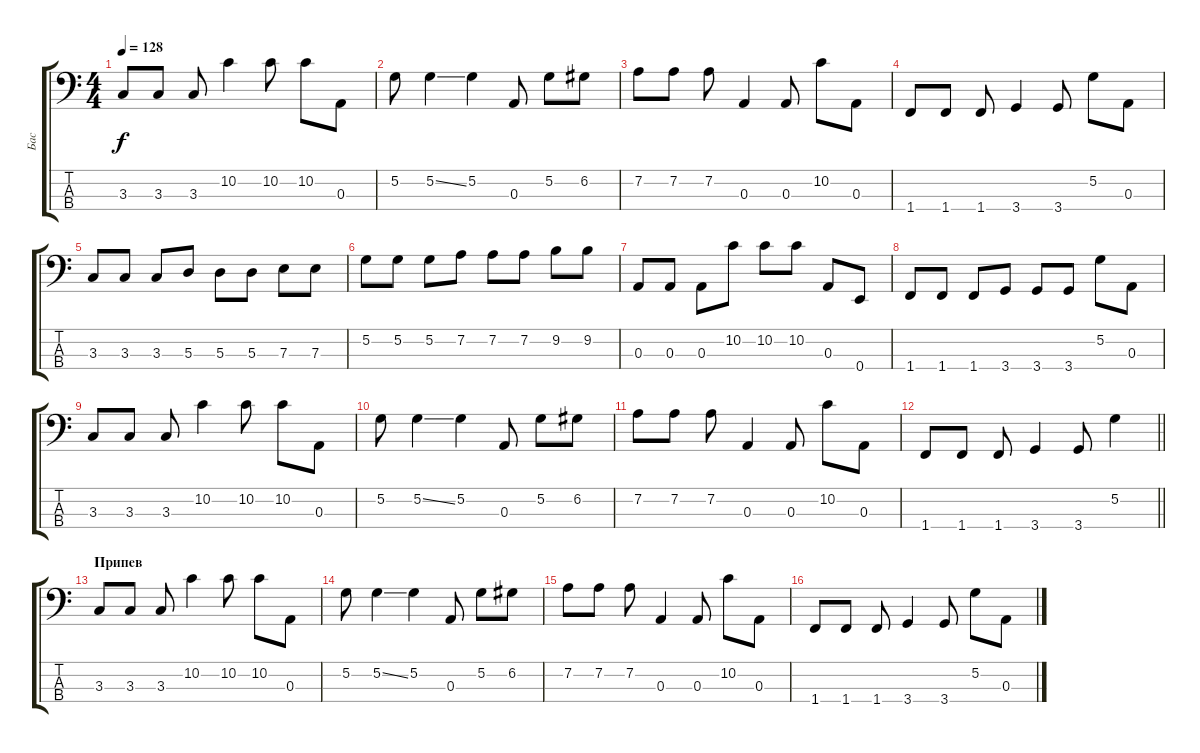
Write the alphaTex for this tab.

\track ("Бас" "Бас") {instrument electricbassfinger}
\staff {score tabs}
\tuning (G2 D2 A1 E1) {hide}
\ts (4 4)
\tempo 128
\clef f4
\ks c
3.3.8{dy f} 3.3.8 3.3.8 10.2.4 10.2.8 10.2.8 0.3.8 |
5.2.8 5.2{ss}.4 5.2.4 0.3.8 5.2.8 6.2.8 |
7.2.8 7.2.8 7.2.8 0.3.4 0.3.8 10.2.8 0.3.8 |
1.4.8 1.4.8 1.4.8 3.4.4 3.4.8 5.2.8 0.3.8 |
3.3.8 3.3.8 3.3.8 5.3.8 5.3.8 5.3.8 7.3.8 7.3.8 |
5.2.8 5.2.8 5.2.8 7.2.8 7.2.8 7.2.8 9.2.8 9.2.8 |
0.3.8 0.3.8 0.3.8 10.2.8 10.2.8 10.2.8 0.3.8 0.4.8 |
1.4.8 1.4.8 1.4.8 3.4.8 3.4.8 3.4.8 5.2.8 0.3.8 |
3.3.8 3.3.8 3.3.8 10.2.4 10.2.8 10.2.8 0.3.8 |
5.2.8 5.2{ss}.4 5.2.4 0.3.8 5.2.8 6.2.8 |
7.2.8 7.2.8 7.2.8 0.3.4 0.3.8 10.2.8 0.3.8 |
\barLineRight lightlight
1.4.8 1.4.8 1.4.8 3.4.4 3.4.8 5.2.4 |
\section ("" "Припев")
3.3.8 3.3.8 3.3.8 10.2.4 10.2.8 10.2.8 0.3.8 |
5.2.8 5.2{ss}.4 5.2.4 0.3.8 5.2.8 6.2.8 |
7.2.8 7.2.8 7.2.8 0.3.4 0.3.8 10.2.8 0.3.8 |
1.4.8 1.4.8 1.4.8 3.4.4 3.4.8 5.2.8 0.3.8
